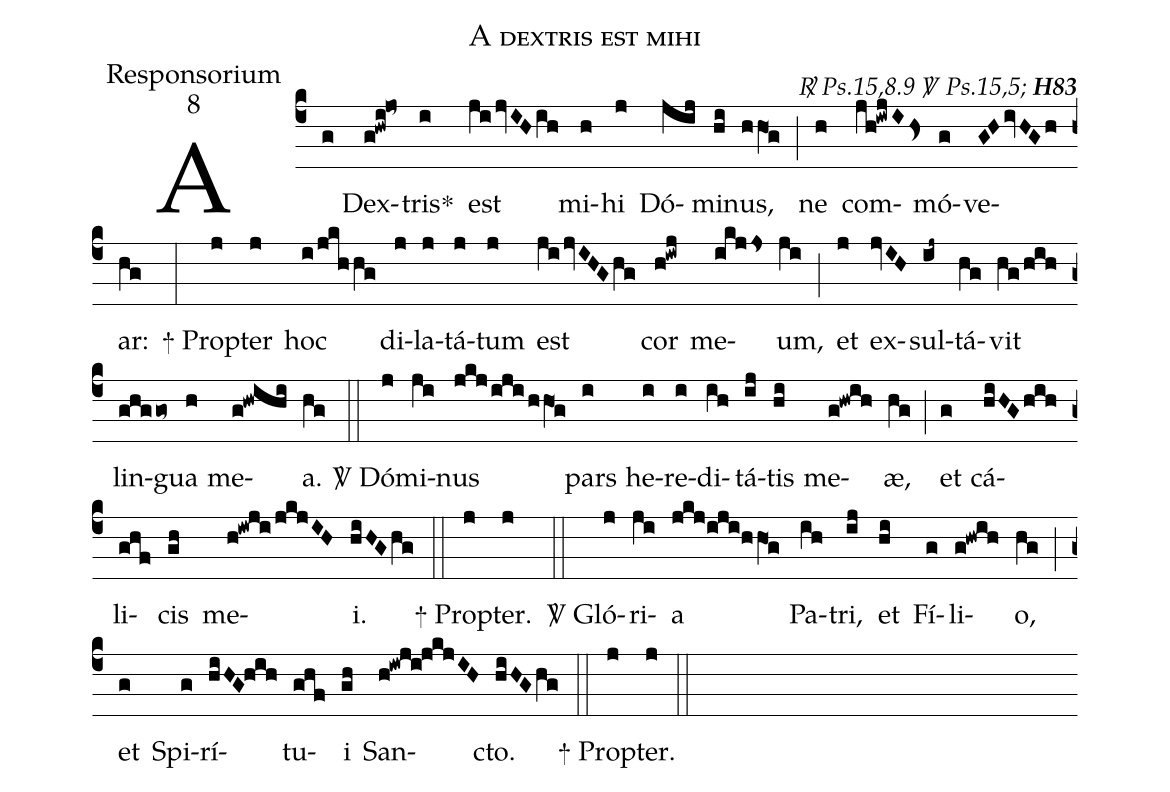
name:A dextris est mihi;
office-part:Responsorium;
mode:8;
commentary:{\itshape\mdseries \Rbar\  Ps.15,8.9 \Vbar\   Ps.15,5;\/} {\bfseries H83};
%%
(c4) A(g) Dex(g!hwi!jo~)tris<sp>*</sp>(i) est(jijvIHih) mi(h)hi(j) Dó(jij)mi(hi)nus,(hhO1g) (;)
ne(h) com(jh!iwjIHs<)mó(g)ve(GHivHGh)ar:(hg) (:)
<sp>+</sp> Pro(j)pter(j) hoc(i/jkhhg) di(j)la(j)tá(j)tum(j) est(jijvIHGhg) cor(h!iwj) me(ikjJs)um,(ji) (;)
et(j) ex(jvIH)sul(ij~)tá(hg)vit(hg/hih) lin(ghggo~)gua(h) me(g!hwihi)a.(hg) (::)
<sp>V/</sp> Dó(j)mi(ji)nus(jkj/iji/hhO1g) pars(i) he(i)re(i)di(ih)tá(ij)tis(hi) me(g!hwih)æ,(hg) (;)
et(g) cá(hiHGhih)li(ghf)cis(gh) me(h!iwji/jkjIH)i.(hiHGhg) (::)
<sp>+</sp> Pro(j)pter.(j) (::)
<sp>V/</sp> Gló(j)ri(ji)a(jkj/0iji/0hhO1g) Pa(ih)tri,(ij) et(hi) Fí(g)li(g@hwih)o,(hg) (;)
et(g) Spi(g)rí(hiHG@hih)tu(ghf)i(gh) San(h@iwji@jkjIH)cto.(hiHG/hg) (::)
<sp>+</sp> Pro(j)pter.(j)  (::)
